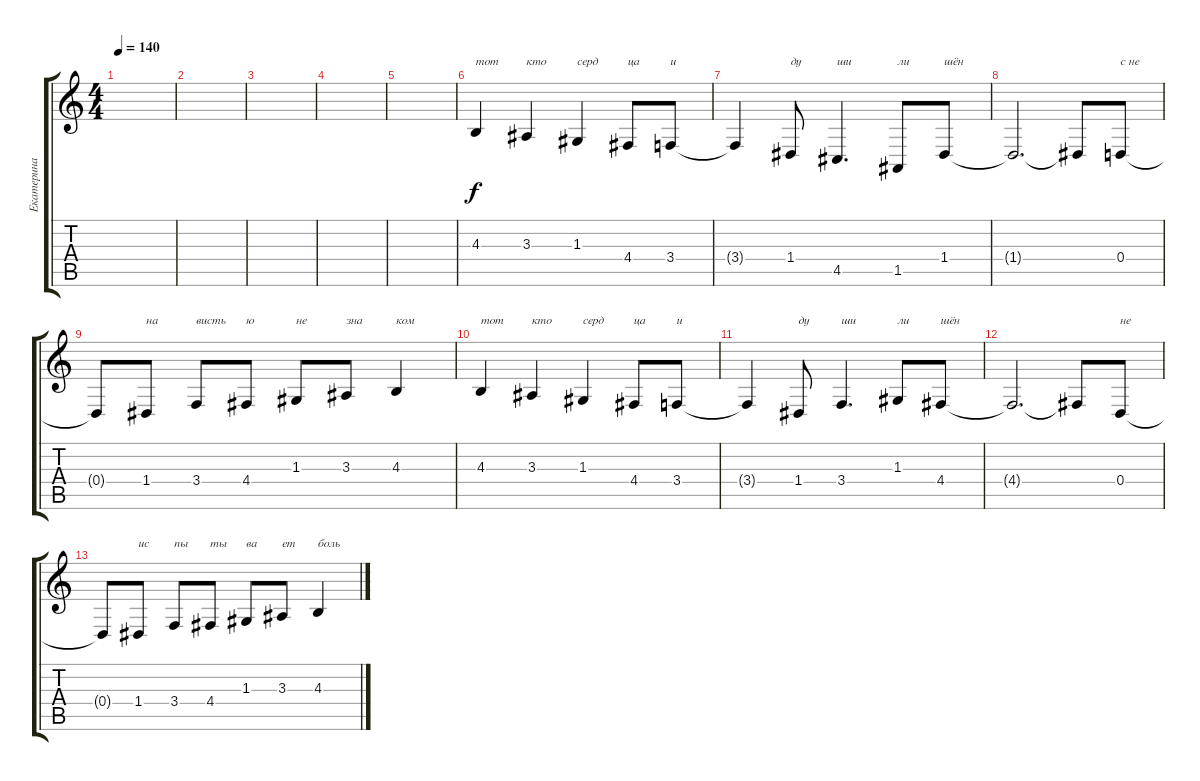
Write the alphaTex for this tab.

\track ("Екатерина Белоброва" "Екатерина ") {instrument tenorsax}
\staff {score tabs}
\tuning (E4 B3 G3 D3 A2 E2) {hide}
\ts (4 4)
\tempo 140
\clef g2
\ks c
|
|
|
|
|
4.3.4{txt "тот"} 3.3.4{txt "кто"} 1.3.4{txt "серд"} 4.4.8{txt "ца"} 3.4.8{txt "и"} |
3.4{t}.4 1.4.8{txt "ду"} 4.5.4{d txt "ши"} 1.5.8{txt "ли"} 1.4.8{txt "шён"} |
1.4{t}.2{d} 1.4{t}.8 0.4.8{txt "с не"} |
0.4{t}.8 1.4.8{txt "на"} 3.4.8{txt "висть"} 4.4.8{txt "ю"} 1.3.8{txt "не"} 3.3.8{txt "зна"} 4.3.4{txt "ком"} |
4.3.4{txt "тот"} 3.3.4{txt "кто"} 1.3.4{txt "серд"} 4.4.8{txt "ца"} 3.4.8{txt "и"} |
3.4{t}.4 1.4.8{txt "ду"} 3.4.4{d txt "ши"} 1.3.8{txt "ли"} 4.4.8{txt "шён"} |
4.4{t}.2{d} 4.4{t}.8 0.4.8{txt "не"} |
0.4{t}.8 1.4.8{txt "ис"} 3.4.8{txt "пы"} 4.4.8{txt "ты"} 1.3.8{txt "ва"} 3.3.8{txt "ет"} 4.3.4{txt "боль"}
